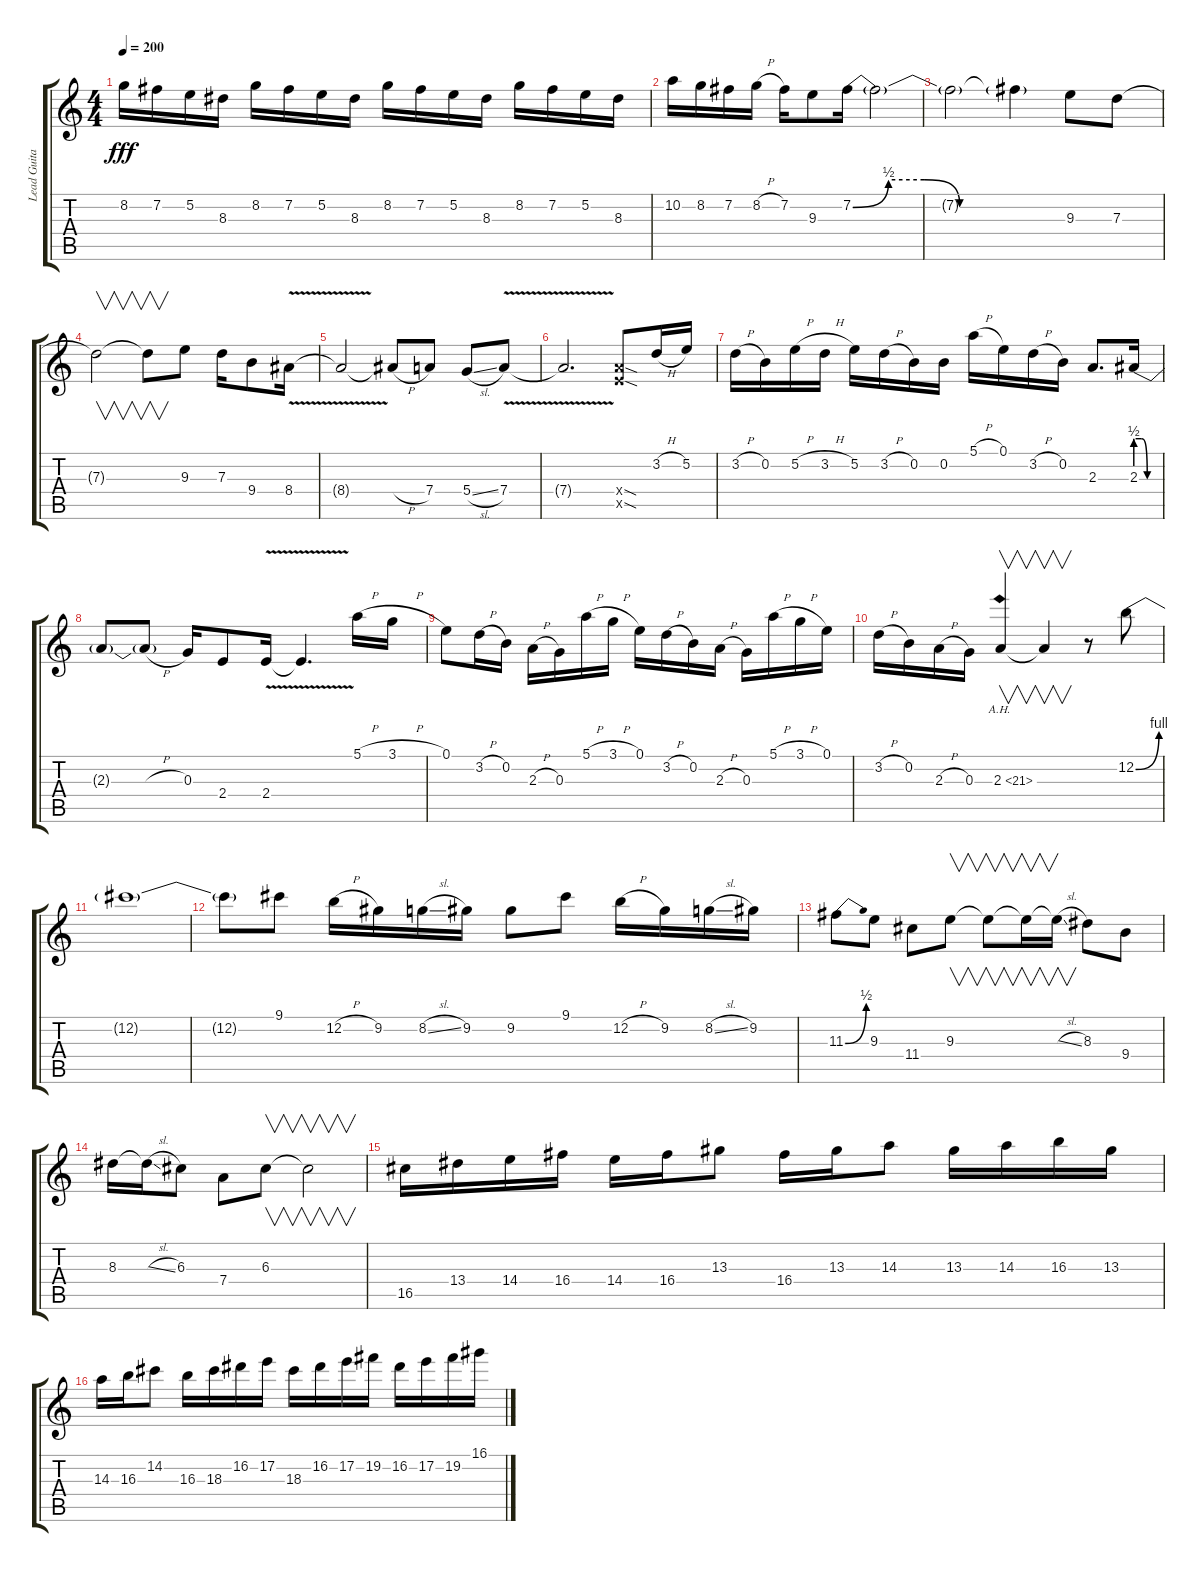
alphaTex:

\track ("Lead Guitar" "Lead Guita") {instrument overdrivenguitar}
\staff {score tabs}
\tuning (E4 B3 G3 D3 A2 E2) {hide}
\ts (4 4)
\tempo 200
\clef g2
\ks c
8.2.16{dy fff} 7.2.16 5.2.16 8.3.16 8.2.16 7.2.16 5.2.16 8.3.16 8.2.16 7.2.16 5.2.16 8.3.16 8.2.16 7.2.16 5.2.16 8.3.16 |
10.2.16 8.2.16 7.2.16 8.2{h}.16 7.2.16 9.3.8 7.2{be (custom 0 0 10 2 20 2 30 0 60 0)}.16 7.2{t}.2 |
7.2{t}.2 7.2{t}.4 9.3.8 7.3.8 |
7.3{t}.2{v} 7.3{t}.8{v} 9.3.8 7.3.16 9.4.8 8.4{v}.16 |
8.4{t}.2 8.4{h t}.8 7.4.8 5.4{sl}.8 7.4{v}.8 |
7.4{t}.2{d} (7.4{sod x} 7.5{sod x}).8 3.2{h}.16 5.2.16 |
3.2{h}.16 0.2.16 5.2{h}.16 3.2{h}.16 5.2.16 3.2{h}.16 0.2.16 0.2.16 5.1{h}.16 0.1.16 3.2{h}.16 0.2.16 2.3.8{d} 2.3{be (custom 0 2 15 2 30 0 60 0)}.16 |
2.3{t}.8 2.3{h t}.8 0.3.16 2.4.8 2.4{v}.16 2.4{t}.4{d} 5.1{h}.16 3.1{h}.16 |
0.1.8 3.2{h}.16 0.2.16 2.3{h}.16 0.3.16 5.1{h}.16 3.1{h}.16 0.1.16 3.2{h}.16 0.2.16 2.3{h}.16 0.3.16 5.1{h}.16 3.1{h}.16 0.1.16 |
3.2{h}.16 0.2.16 2.3{h}.16 0.3.16 2.3{ah 19}.4{v} 2.3{t}.4{v} r.8 12.2{be (bend 0 0 60 4)}.8 |
12.2{t}.1 |
12.2{t}.8 9.1.8 12.2{h}.16 9.2.16 8.2{sl}.16 9.2.16 9.2.8 9.1.8 12.2{h}.16 9.2.16 8.2{sl}.16 9.2.16 |
11.3{be (bend 0 0 60 2)}.8 9.3.8 11.4.8 9.3.8{v} 9.3{t}.8{v} 9.3{t}.16{v} 9.3{sl t}.16{v} 8.3.8 9.4.8 |
8.3.16 8.3{sl t}.16 6.3.8 7.4.8 6.3.8{v} 6.3{t}.2{v} |
16.5.16 13.4.16 14.4.16 16.4.16 14.4.16 16.4.16 13.3.8 16.4.16 13.3.16 14.3.8 13.3.16 14.3.16 16.3.16 13.3.16 |
14.3.16 16.3.16 14.2.8 16.3.16 18.3.16 16.2.16 17.2.16 18.3.16 16.2.16 17.2.16 19.2.16 16.2.16 17.2.16 19.2.16 16.1.16
